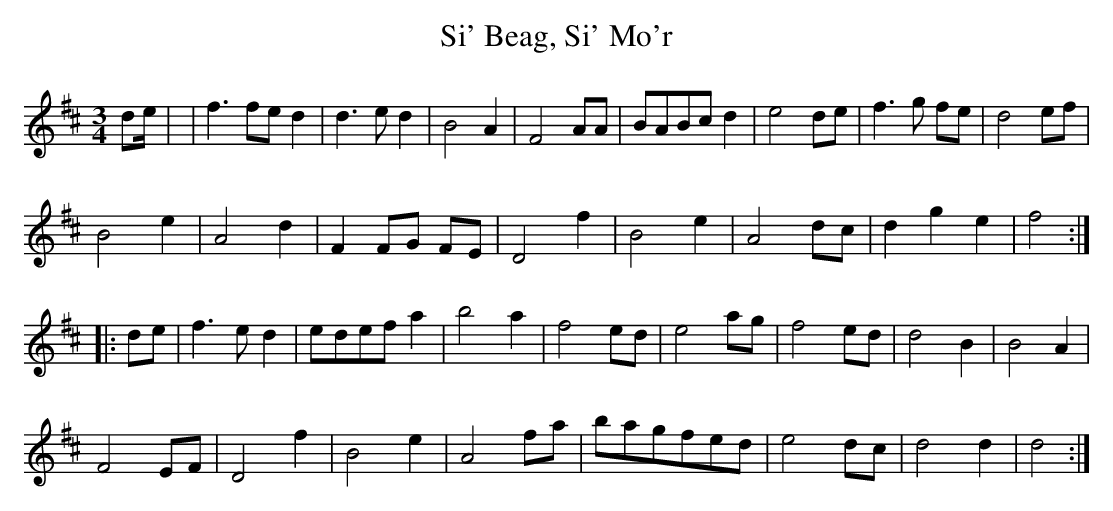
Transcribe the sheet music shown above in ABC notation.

X:1
T:Si' Beag, Si' Mo'r
M:3/4
L:1/8
K:D
de|<|f2 fe d2|d3 e d2|B4 A2|F4 AA|\
BABc d2|e4 de|f3 g fe|d4 ef|
B4 e2|A4 d2|F2 FG FE|D4 f2|\
B4 e2|A4 dc|d2 g2 e2|f4 ::
de|f3 e d2|edef a2|b4 a2|f4 ed|\
e4 ag|f4 ed|d4 B2|B4 A2|
F4 EF|D4 f2|B4 e2|A4 fa|\
bagfed|e4 dc|d4 d2| d4 :|
